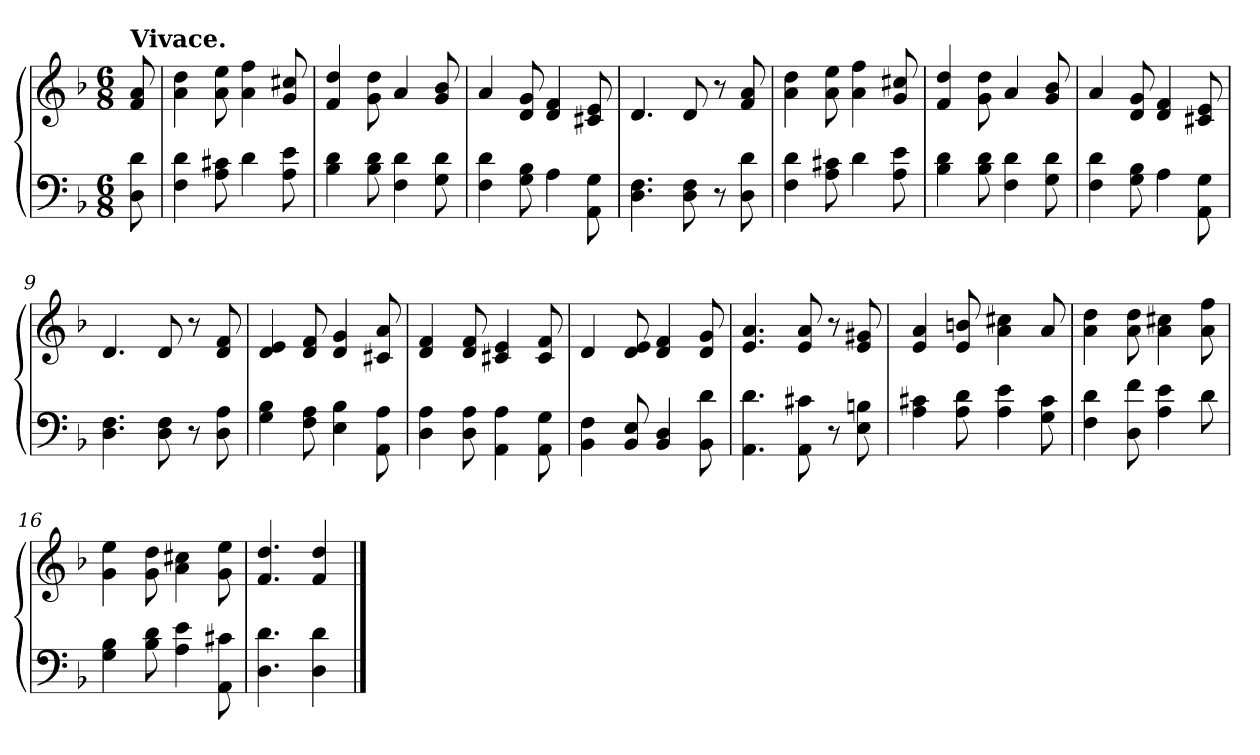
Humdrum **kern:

**kern	**kern
*part1	*part1
*staff2	*staff1
*clefF4	*clefG2
*k[b-]	*k[b-]
*d:	*d:
*M6/8	*M6/8
=1	=1
!	!LO:TX:a:B:t=Vivace.
8D\ 8d\	8f/ 8a/
=2	=2
4F\ 4d\	4a\ 4dd\
8A\ 8c#X\	8a\ 8ee\
4d\	4a\ 4ff\
8A\ 8e\	8g/ 8cc#X/
=3	=3
4B-\ 4d\	4f/ 4dd/
8B-\ 8d\	8g\ 8dd\
4F\ 4d\	4a/
8G\ 8d\	8g/ 8b-/
=4	=4
4F\ 4d\	4a/
8G\ 8B-\	8d/ 8g/
4A\	4d/ 4f/
8AA\ 8G\	8c#X/ 8e/
!!LO:LB:g=z
=5	=5
4.D\ 4.F\	4.d/
8D\ 8F\	8d/
8r	8r
8D\ 8d\	8f/ 8a/
=6	=6
4F\ 4d\	4a\ 4dd\
8A\ 8c#X\	8a\ 8ee\
4d\	4a\ 4ff\
8A\ 8e\	8g/ 8cc#X/
=7	=7
4B-\ 4d\	4f/ 4dd/
8B-\ 8d\	8g\ 8dd\
4F\ 4d\	4a/
8G\ 8d\	8g/ 8b-/
!!LO:LB:g=z
=8	=8
4F\ 4d\	4a/
8G\ 8B-\	8d/ 8g/
4A\	4d/ 4f/
8AA\ 8G\	8c#X/ 8e/
=9	=9
4.D\ 4.F\	4.d/
8D\ 8F\	8d/
8r	8r
8D\ 8A\	8d/ 8f/
=10	=10
4G\ 4B-\	4d/ 4e/
8F\ 8A\	8d/ 8f/
4E\ 4B-\	4d/ 4g/
8AA\ 8A\	8c#X/ 8a/
!!LO:LB:g=z
=11	=11
4D\ 4A\	4d/ 4f/
8D\ 8A\	8d/ 8f/
4AA\ 4A\	4c#X/ 4e/
8AA\ 8G\	8c#/ 8f/
=12	=12
4BB-\ 4F\	4d/
8BB-/ 8E/	8d/ 8e/
4BB-/ 4D/	4d/ 4f/
8BB-\ 8d\	8d/ 8g/
=13	=13
4.AA\ 4.d\	4.e/ 4.a/
8AA\ 8c#X\	8e/ 8a/
8r	8r
8E\ 8Bn\	8e/ 8g#X/
!!LO:PB:g=z
=14	=14
4A\ 4c#X\	4e/ 4a/
8A\ 8d\	8e/ 8bn/
4A\ 4e\	4a\ 4cc#X\
8G\ 8c#\	8a/
=15	=15
4F\ 4d\	4a\ 4dd\
8D\ 8f\	8a\ 8dd\
4A\ 4e\	4a\ 4cc#X\
8d\	8a\ 8ff\
=16	=16
4G\ 4B-\	4g\ 4ee\
8B-\ 8d\	8g\ 8dd\
4A\ 4e\	4a\ 4cc#X\
8AA\ 8c#X\	8g\ 8ee\
=17	=17
4.D\ 4.d\	4.f/ 4.dd/
4D\ 4d\	4f/ 4dd/
==	==
*-	*-
